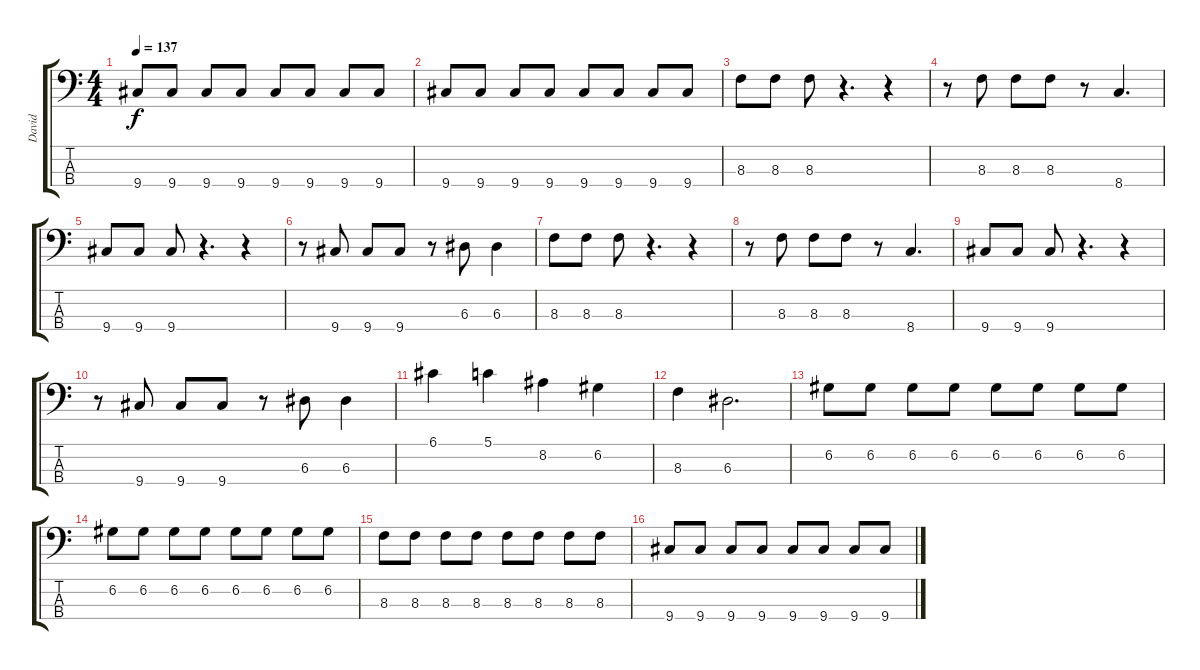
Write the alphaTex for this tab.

\track ("David" "David") {instrument electricbasspick}
\staff {score tabs}
\tuning (G2 D2 A1 E1) {hide}
\ts (4 4)
\tempo 137
\clef f4
\ks c
9.4.8{dy f} 9.4.8 9.4.8 9.4.8 9.4.8 9.4.8 9.4.8 9.4.8 |
9.4.8 9.4.8 9.4.8 9.4.8 9.4.8 9.4.8 9.4.8 9.4.8 |
8.3.8 8.3.8 8.3.8 r.4{d} r.4 |
r.8 8.3.8 8.3.8 8.3.8 r.8 8.4.4{d} |
9.4.8 9.4.8 9.4.8 r.4{d} r.4 |
r.8 9.4.8 9.4.8 9.4.8 r.8 6.3.8 6.3.4 |
8.3.8 8.3.8 8.3.8 r.4{d} r.4 |
r.8 8.3.8 8.3.8 8.3.8 r.8 8.4.4{d} |
9.4.8 9.4.8 9.4.8 r.4{d} r.4 |
r.8 9.4.8 9.4.8 9.4.8 r.8 6.3.8 6.3.4 |
6.1.4 5.1.4 8.2.4 6.2.4 |
8.3.4 6.3.2{d} |
6.2.8 6.2.8 6.2.8 6.2.8 6.2.8 6.2.8 6.2.8 6.2.8 |
6.2.8 6.2.8 6.2.8 6.2.8 6.2.8 6.2.8 6.2.8 6.2.8 |
8.3.8 8.3.8 8.3.8 8.3.8 8.3.8 8.3.8 8.3.8 8.3.8 |
9.4.8 9.4.8 9.4.8 9.4.8 9.4.8 9.4.8 9.4.8 9.4.8
